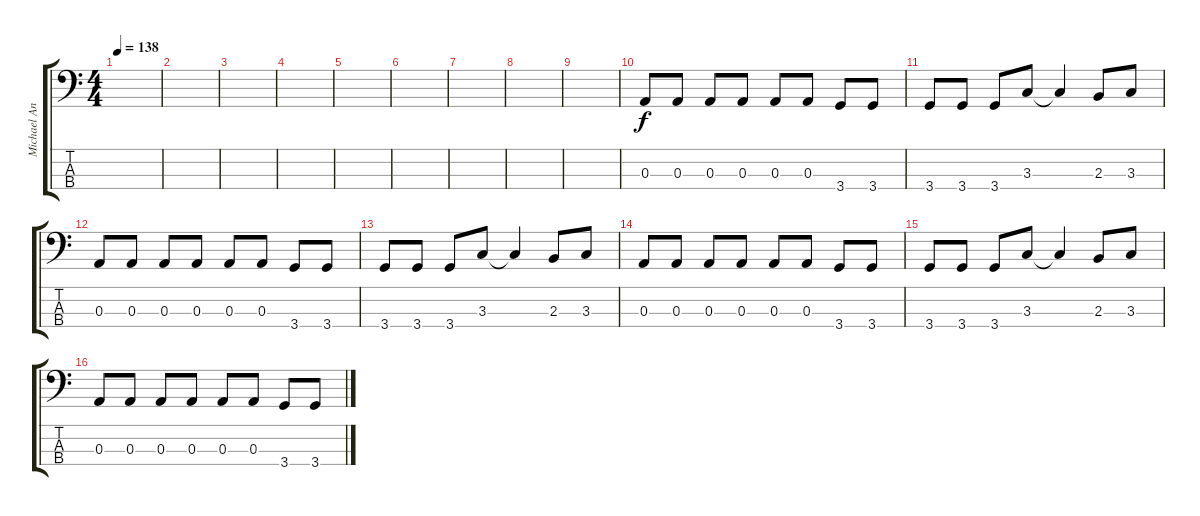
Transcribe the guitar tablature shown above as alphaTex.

\track ("Michael Anthony " "Michael An") {solo instrument electricbassfinger}
\staff {score tabs}
\tuning (G2 D2 A1 E1) {hide}
\ts (4 4)
\tempo 138
\clef f4
\ks c
|
|
|
|
|
|
|
|
|
0.3.8 0.3.8 0.3.8 0.3.8 0.3.8 0.3.8 3.4.8 3.4.8 |
3.4.8 3.4.8 3.4.8 3.3.8 3.3{t}.4 2.3.8 3.3.8 |
0.3.8 0.3.8 0.3.8 0.3.8 0.3.8 0.3.8 3.4.8 3.4.8 |
3.4.8 3.4.8 3.4.8 3.3.8 3.3{t}.4 2.3.8 3.3.8 |
0.3.8 0.3.8 0.3.8 0.3.8 0.3.8 0.3.8 3.4.8 3.4.8 |
3.4.8 3.4.8 3.4.8 3.3.8 3.3{t}.4 2.3.8 3.3.8 |
0.3.8 0.3.8 0.3.8 0.3.8 0.3.8 0.3.8 3.4.8 3.4.8
